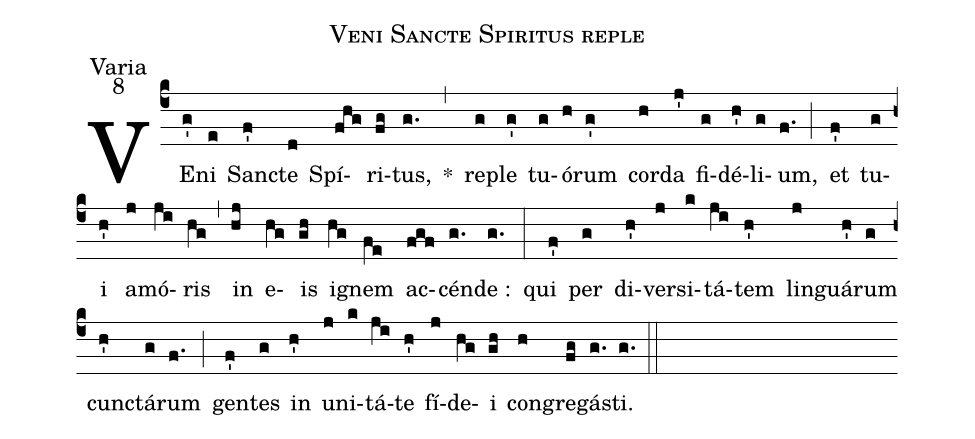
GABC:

name:Veni Sancte Spiritus reple;
office-part:Varia;
mode:8;
%%
(c4) VE(g')ni(e) San(f')cte(d) Spí(fhg)ri(fg)tus,(g.) *(,) re(g)ple(g') tu(g)ó(h)rum(g') cor(h)da(j') fi(g)dé(h')li(g)um,(f.) (;) et(f') tu(g)i(h') a(j)mó(ji)ris(hg) (,) in(hj) e(hg)is(gh) i(hg)gnem(fe) ac(fgf)cén(g.)de :(g.) (:) qui(f') per(g) di(h')ver(j)si(k)tá(ji)tem(h') lin(j)guá(h')rum(g) cun(h')ctá(g)rum(f.) (;) gen(f')tes(g) in(h') u(j)ni(k)tá(ji)te(h') fí(j)de(hg)i(gh) con(h)gre(fg)gá(g.)sti.(g.) (::)
